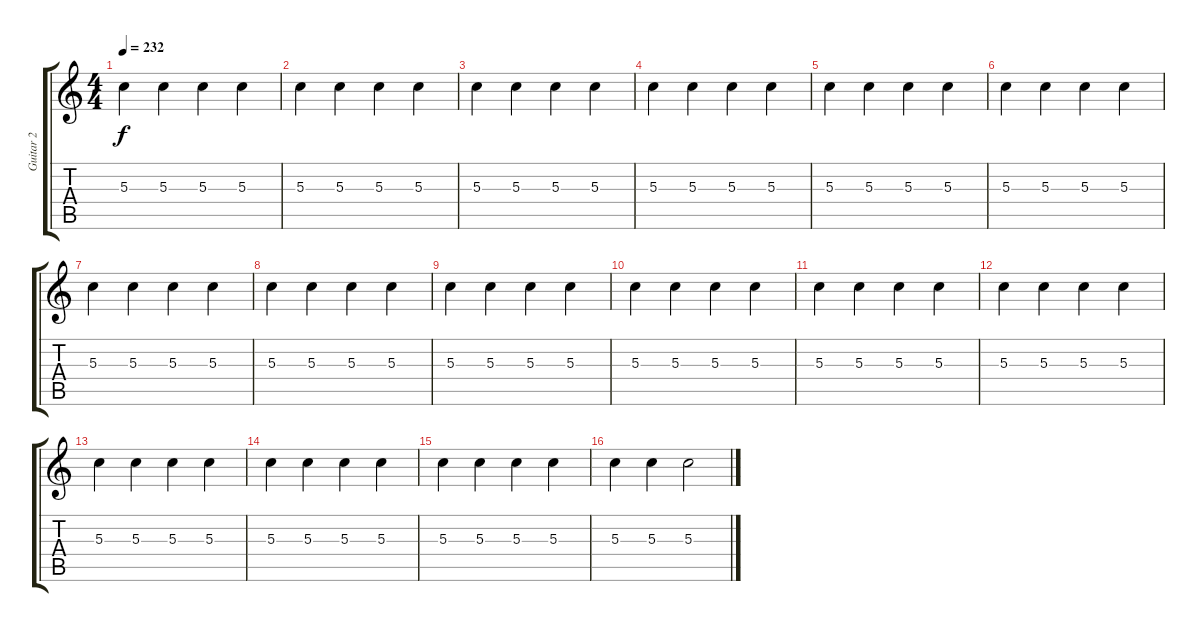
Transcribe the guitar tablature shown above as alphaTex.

\track ("Guitar 2" "Guitar 2") {instrument acousticguitarsteel}
\staff {score tabs}
\tuning (E4 B3 G3 D3 A2 E2) {hide}
\ts (4 4)
\section ("" "")
\tempo 232
\clef g2
\ks c
5.3.4{dy f} 5.3.4 5.3.4 5.3.4 |
5.3.4 5.3.4 5.3.4 5.3.4 |
5.3.4 5.3.4 5.3.4 5.3.4 |
5.3.4 5.3.4 5.3.4 5.3.4 |
5.3.4 5.3.4 5.3.4 5.3.4 |
5.3.4 5.3.4 5.3.4 5.3.4 |
5.3.4 5.3.4 5.3.4 5.3.4 |
5.3.4 5.3.4 5.3.4 5.3.4 |
5.3.4 5.3.4 5.3.4 5.3.4 |
5.3.4 5.3.4 5.3.4 5.3.4 |
5.3.4 5.3.4 5.3.4 5.3.4 |
5.3.4 5.3.4 5.3.4 5.3.4 |
5.3.4 5.3.4 5.3.4 5.3.4 |
5.3.4 5.3.4 5.3.4 5.3.4 |
5.3.4 5.3.4 5.3.4 5.3.4 |
5.3.4 5.3.4 5.3.2
